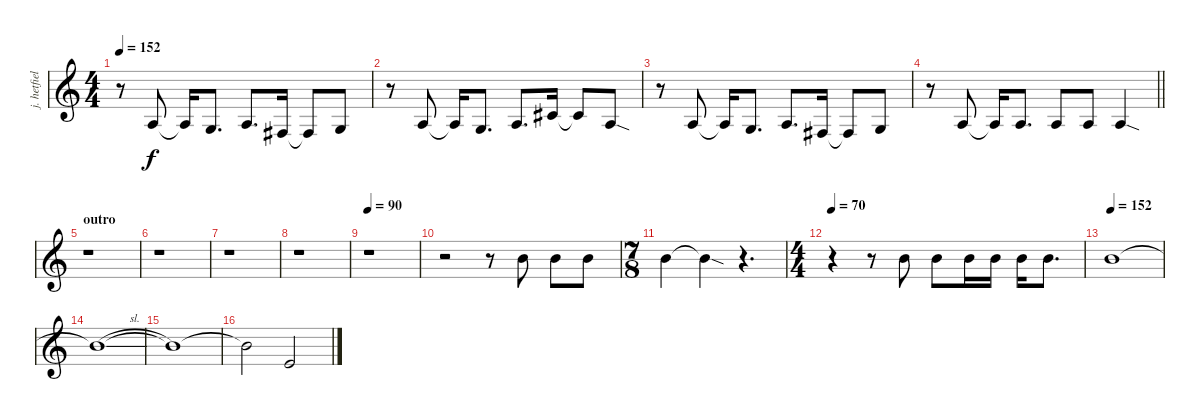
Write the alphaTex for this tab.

\track ("j. hetfield - vocals" "j. hetfiel") {instrument lead1square}
\staff {score}
\tuning (E4 B3 G3 D3 A2 E2) {hide}
\ts (4 4)
\tempo 152
\clef g2
\ks c
r.8{dy f} 2.3.8 2.3{t}.16 0.3.8{d} 2.3.8{d} 4.4.16 4.4{t}.8 0.3.8 |
r.8 2.3.8 2.3{t}.16 0.3.8{d} 2.3.8{d} 6.3.16 6.3{t}.8 2.3{sod}.8 |
r.8 2.3.8 2.3{t}.16 0.3.8{d} 2.3.8{d} 4.4.16 4.4{t}.8 0.3.8 |
\barLineRight lightlight
r.8 2.3.8 2.3{t}.16 2.3.8{d} 2.3.8 2.3.8 2.3{sod}.4 |
\section ("" "outro")
r.1 |
r.1 |
r.1 |
r.1 |
\tempo 90
r.1 |
r.2 r.8 7.1.8 7.1.8 7.1.8 |
\ts (7 8)
7.1.4 7.1{sod t}.4 r.4{d} |
\ts (4 4)
\tempo 70
r.4 r.8 7.1.8 7.1.8 7.1.16 7.1.16 7.1.16 7.1.8{d} |
\tempo 152
7.1.1 |
7.1{sl t}.1 |
7.1{t}.1 |
7.1{t}.2 0.1.2
